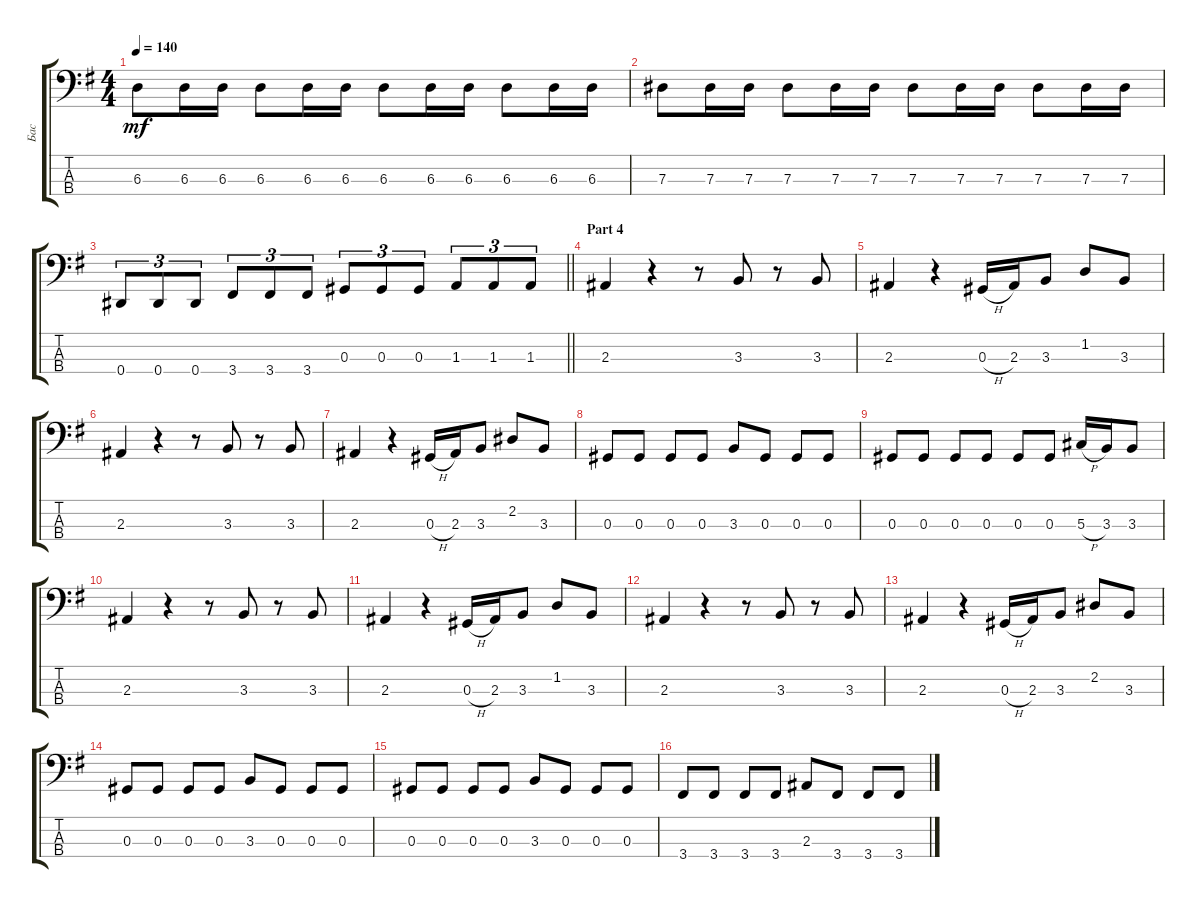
\track ("Бас" "Бас") {instrument electricbassfinger}
\staff {score tabs}
\tuning (Gb2 Db2 Ab1 Eb1) {hide}
\ts (4 4)
\tempo 140
\clef f4
\ks eminor
6.3.8{dy mf} 6.3.16 6.3.16 6.3.8 6.3.16 6.3.16 6.3.8 6.3.16 6.3.16 6.3.8 6.3.16 6.3.16 |
7.3.8 7.3.16 7.3.16 7.3.8 7.3.16 7.3.16 7.3.8 7.3.16 7.3.16 7.3.8 7.3.16 7.3.16 |
\barLineRight lightlight
0.4.8{tu (3 2)} 0.4.8{tu (3 2)} 0.4.8{tu (3 2)} 3.4.8{tu (3 2)} 3.4.8{tu (3 2)} 3.4.8{tu (3 2)} 0.3.8{tu (3 2)} 0.3.8{tu (3 2)} 0.3.8{tu (3 2)} 1.3.8{tu (3 2)} 1.3.8{tu (3 2)} 1.3.8{tu (3 2)} |
\section ("" "Part 4")
2.3.4 r.4 r.8 3.3.8 r.8 3.3.8 |
2.3.4 r.4 0.3{h}.16 2.3.16 3.3.8 1.2.8 3.3.8 |
2.3.4 r.4 r.8 3.3.8 r.8 3.3.8 |
2.3.4 r.4 0.3{h}.16 2.3.16 3.3.8 2.2.8 3.3.8 |
0.3.8 0.3.8 0.3.8 0.3.8 3.3.8 0.3.8 0.3.8 0.3.8 |
0.3.8 0.3.8 0.3.8 0.3.8 0.3.8 0.3.8 5.3{h}.16 3.3.16 3.3.8 |
2.3.4 r.4 r.8 3.3.8 r.8 3.3.8 |
2.3.4 r.4 0.3{h}.16 2.3.16 3.3.8 1.2.8 3.3.8 |
2.3.4 r.4 r.8 3.3.8 r.8 3.3.8 |
2.3.4 r.4 0.3{h}.16 2.3.16 3.3.8 2.2.8 3.3.8 |
0.3.8 0.3.8 0.3.8 0.3.8 3.3.8 0.3.8 0.3.8 0.3.8 |
0.3.8 0.3.8 0.3.8 0.3.8 3.3.8 0.3.8 0.3.8 0.3.8 |
3.4.8 3.4.8 3.4.8 3.4.8 2.3.8 3.4.8 3.4.8 3.4.8
